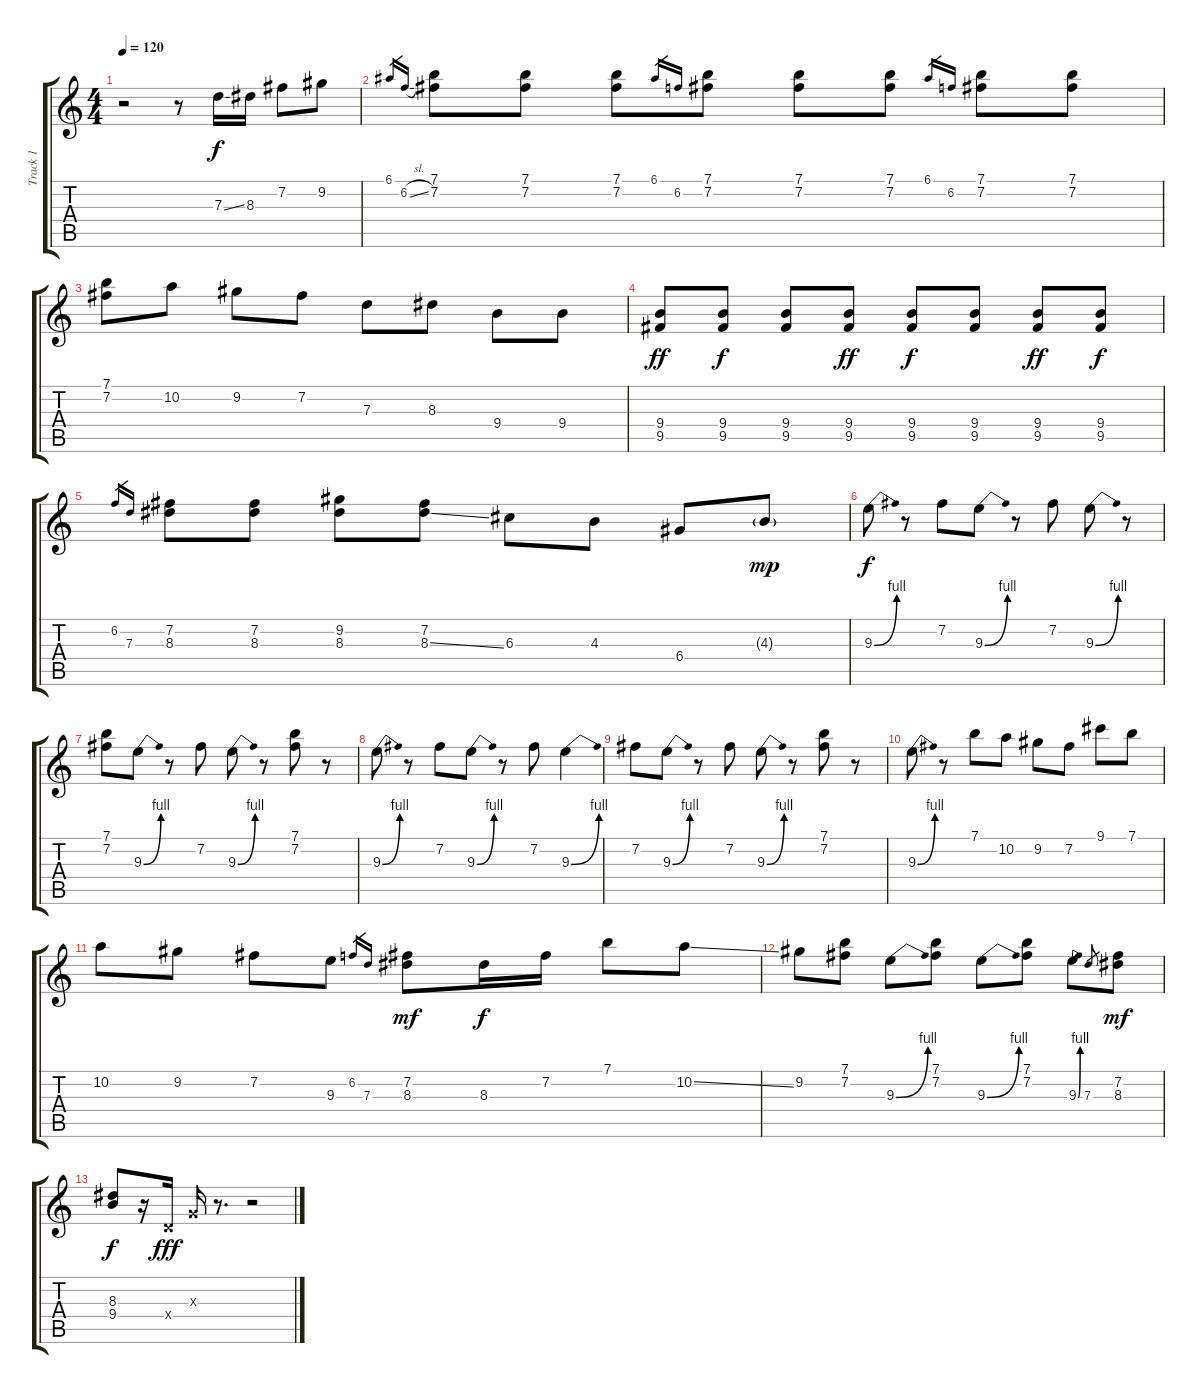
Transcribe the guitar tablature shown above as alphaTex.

\track ("Track 1" "Track 1") {instrument distortionguitar}
\staff {score tabs}
\tuning (E4 B3 G3 D3 A2 E2) {hide}
\ts (4 4)
\tempo 120
\clef g2
\ks c
r.2{dy f instrument distortionguitar} r.8 7.3{ss}.16 8.3.16 7.2.8 9.2.8 |
6.1.16{gr} 6.2{sl}.16{gr} (7.1 7.2).8 (7.1 7.2).8 (7.1 7.2).8 6.1.16{gr} 6.2.16{gr} (7.1 7.2).8 (7.1 7.2).8 (7.1 7.2).8 6.1.16{gr} 6.2.16{gr} (7.1 7.2).8 (7.1 7.2).8 |
(7.1 7.2).8 10.2.8 9.2.8 7.2.8 7.3.8 8.3.8 9.4.8 9.4.8 |
(9.4 9.5).8{dy ff} (9.4 9.5).8{dy f} (9.4 9.5).8 (9.4 9.5).8{dy ff} (9.4 9.5).8{dy f} (9.4 9.5).8 (9.4 9.5).8{dy ff} (9.4 9.5).8{dy f} |
6.2.16{gr} 7.3.16{gr} (7.2 8.3).8 (7.2 8.3).8 (9.2 8.3).8 (7.2 8.3{ss}).8 6.3.8 4.3.8 6.4.8 4.3{g}.8{dy mp} |
9.3{be (bend 0 0 60 4)}.8{dy f} r.8 7.2.8 9.3{be (bend 0 0 60 4)}.8 r.8 7.2.8 9.3{be (bend 0 0 60 4)}.8 r.8 |
(7.1 7.2).8 9.3{be (bend 0 0 60 4)}.8 r.8 7.2.8 9.3{be (bend 0 0 60 4)}.8 r.8 (7.1 7.2).8 r.8 |
9.3{be (bend 0 0 60 4)}.8 r.8 7.2.8 9.3{be (bend 0 0 60 4)}.8 r.8 7.2.8 9.3{be (bend 0 0 60 4)}.4 |
7.2.8 9.3{be (bend 0 0 60 4)}.8 r.8 7.2.8 9.3{be (bend 0 0 60 4)}.8 r.8 (7.1 7.2).8 r.8 |
9.3{be (bend 0 0 60 4)}.8 r.8 7.1.8 10.2.8 9.2.8 7.2.8 9.1.8 7.1.8 |
10.2.8 9.2.8 7.2.8 9.3.8 6.2.16{gr} 7.3.16{gr} (7.2 8.3).8{dy mf} 8.3.16{dy f} 7.2.16 7.1.8 10.2{ss}.8 |
9.2.8 (7.1 7.2).8 9.3{be (bend 0 0 60 4)}.8 (7.1 7.2).8 9.3{be (bend 0 0 60 4)}.8 (7.1 7.2).8 9.3{be (bend 0 0 60 4)}.8 7.3.8{gr} (7.2 8.3).8{dy mf} |
(8.3 9.4).8{dy f} r.16 0.4{x}.16{dy fff} 0.3{x}.16 r.8{d} r.2
